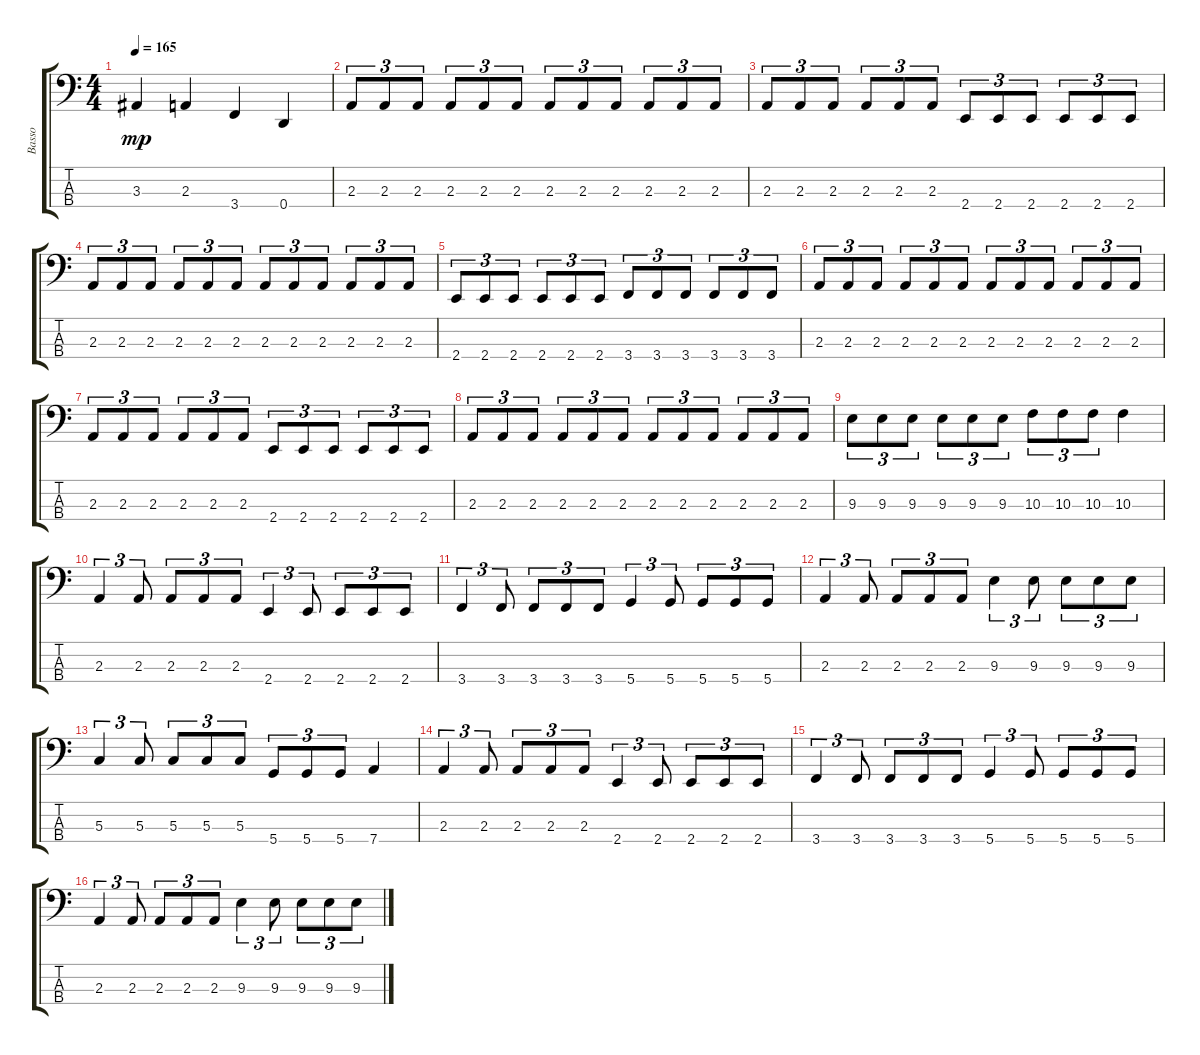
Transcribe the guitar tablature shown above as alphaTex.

\track ("Basso" "Basso") {instrument electricbassfinger}
\staff {score tabs}
\tuning (F2 C2 G1 D1) {hide}
\ts (4 4)
\tempo 165
\clef f4
\ks c
3.3.4{dy mp} 2.3.4 3.4.4 0.4.4 |
2.3.8{tu (3 2)} 2.3.8{tu (3 2)} 2.3.8{tu (3 2)} 2.3.8{tu (3 2)} 2.3.8{tu (3 2)} 2.3.8{tu (3 2)} 2.3.8{tu (3 2)} 2.3.8{tu (3 2)} 2.3.8{tu (3 2)} 2.3.8{tu (3 2)} 2.3.8{tu (3 2)} 2.3.8{tu (3 2)} |
2.3.8{tu (3 2)} 2.3.8{tu (3 2)} 2.3.8{tu (3 2)} 2.3.8{tu (3 2)} 2.3.8{tu (3 2)} 2.3.8{tu (3 2)} 2.4.8{tu (3 2)} 2.4.8{tu (3 2)} 2.4.8{tu (3 2)} 2.4.8{tu (3 2)} 2.4.8{tu (3 2)} 2.4.8{tu (3 2)} |
2.3.8{tu (3 2)} 2.3.8{tu (3 2)} 2.3.8{tu (3 2)} 2.3.8{tu (3 2)} 2.3.8{tu (3 2)} 2.3.8{tu (3 2)} 2.3.8{tu (3 2)} 2.3.8{tu (3 2)} 2.3.8{tu (3 2)} 2.3.8{tu (3 2)} 2.3.8{tu (3 2)} 2.3.8{tu (3 2)} |
2.4.8{tu (3 2)} 2.4.8{tu (3 2)} 2.4.8{tu (3 2)} 2.4.8{tu (3 2)} 2.4.8{tu (3 2)} 2.4.8{tu (3 2)} 3.4.8{tu (3 2)} 3.4.8{tu (3 2)} 3.4.8{tu (3 2)} 3.4.8{tu (3 2)} 3.4.8{tu (3 2)} 3.4.8{tu (3 2)} |
2.3.8{tu (3 2)} 2.3.8{tu (3 2)} 2.3.8{tu (3 2)} 2.3.8{tu (3 2)} 2.3.8{tu (3 2)} 2.3.8{tu (3 2)} 2.3.8{tu (3 2)} 2.3.8{tu (3 2)} 2.3.8{tu (3 2)} 2.3.8{tu (3 2)} 2.3.8{tu (3 2)} 2.3.8{tu (3 2)} |
2.3.8{tu (3 2)} 2.3.8{tu (3 2)} 2.3.8{tu (3 2)} 2.3.8{tu (3 2)} 2.3.8{tu (3 2)} 2.3.8{tu (3 2)} 2.4.8{tu (3 2)} 2.4.8{tu (3 2)} 2.4.8{tu (3 2)} 2.4.8{tu (3 2)} 2.4.8{tu (3 2)} 2.4.8{tu (3 2)} |
2.3.8{tu (3 2)} 2.3.8{tu (3 2)} 2.3.8{tu (3 2)} 2.3.8{tu (3 2)} 2.3.8{tu (3 2)} 2.3.8{tu (3 2)} 2.3.8{tu (3 2)} 2.3.8{tu (3 2)} 2.3.8{tu (3 2)} 2.3.8{tu (3 2)} 2.3.8{tu (3 2)} 2.3.8{tu (3 2)} |
9.3.8{tu (3 2)} 9.3.8{tu (3 2)} 9.3.8{tu (3 2)} 9.3.8{tu (3 2)} 9.3.8{tu (3 2)} 9.3.8{tu (3 2)} 10.3.8{tu (3 2)} 10.3.8{tu (3 2)} 10.3.8{tu (3 2)} 10.3.4 |
2.3.4{tu (3 2)} 2.3.8{tu (3 2)} 2.3.8{tu (3 2)} 2.3.8{tu (3 2)} 2.3.8{tu (3 2)} 2.4.4{tu (3 2)} 2.4.8{tu (3 2)} 2.4.8{tu (3 2)} 2.4.8{tu (3 2)} 2.4.8{tu (3 2)} |
3.4.4{tu (3 2)} 3.4.8{tu (3 2)} 3.4.8{tu (3 2)} 3.4.8{tu (3 2)} 3.4.8{tu (3 2)} 5.4.4{tu (3 2)} 5.4.8{tu (3 2)} 5.4.8{tu (3 2)} 5.4.8{tu (3 2)} 5.4.8{tu (3 2)} |
2.3.4{tu (3 2)} 2.3.8{tu (3 2)} 2.3.8{tu (3 2)} 2.3.8{tu (3 2)} 2.3.8{tu (3 2)} 9.3.4{tu (3 2)} 9.3.8{tu (3 2)} 9.3.8{tu (3 2)} 9.3.8{tu (3 2)} 9.3.8{tu (3 2)} |
5.3.4{tu (3 2)} 5.3.8{tu (3 2)} 5.3.8{tu (3 2)} 5.3.8{tu (3 2)} 5.3.8{tu (3 2)} 5.4.8{tu (3 2)} 5.4.8{tu (3 2)} 5.4.8{tu (3 2)} 7.4.4 |
2.3.4{tu (3 2)} 2.3.8{tu (3 2)} 2.3.8{tu (3 2)} 2.3.8{tu (3 2)} 2.3.8{tu (3 2)} 2.4.4{tu (3 2)} 2.4.8{tu (3 2)} 2.4.8{tu (3 2)} 2.4.8{tu (3 2)} 2.4.8{tu (3 2)} |
3.4.4{tu (3 2)} 3.4.8{tu (3 2)} 3.4.8{tu (3 2)} 3.4.8{tu (3 2)} 3.4.8{tu (3 2)} 5.4.4{tu (3 2)} 5.4.8{tu (3 2)} 5.4.8{tu (3 2)} 5.4.8{tu (3 2)} 5.4.8{tu (3 2)} |
2.3.4{tu (3 2)} 2.3.8{tu (3 2)} 2.3.8{tu (3 2)} 2.3.8{tu (3 2)} 2.3.8{tu (3 2)} 9.3.4{tu (3 2)} 9.3.8{tu (3 2)} 9.3.8{tu (3 2)} 9.3.8{tu (3 2)} 9.3.8{tu (3 2)}
